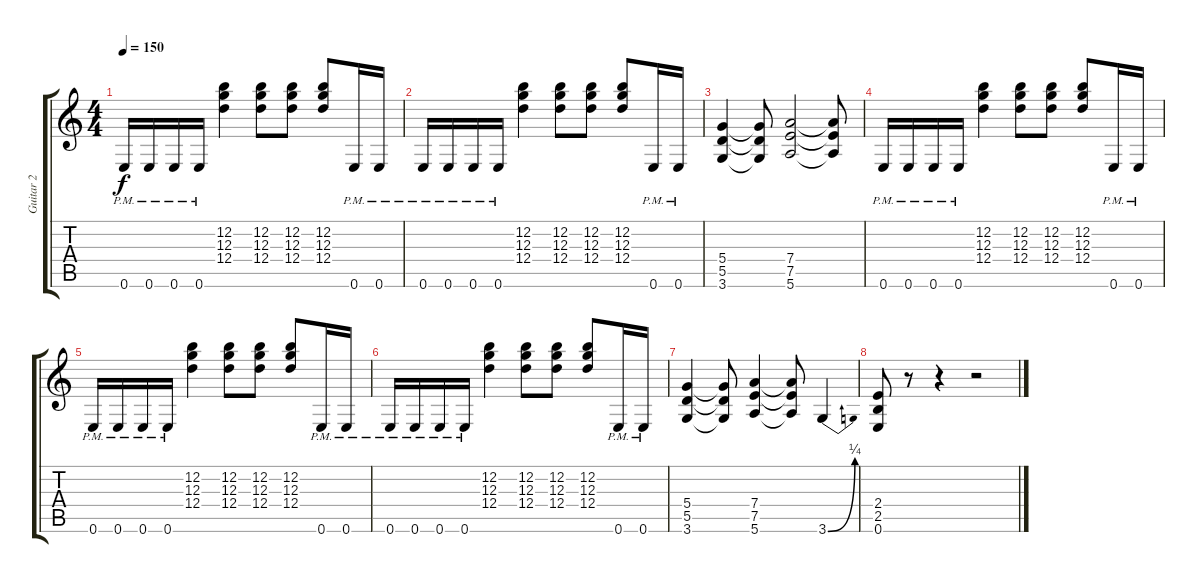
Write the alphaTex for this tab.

\track ("Guitar 2" "Guitar 2") {instrument overdrivenguitar}
\staff {score tabs}
\tuning (E4 B3 G3 D3 A2 E2) {hide}
\ts (4 4)
\tempo 150
\clef g2
\ks c
0.6{pm}.16{dy f} 0.6{pm}.16 0.6{pm}.16 0.6{pm}.16 (12.2 12.3 12.4).4 (12.2 12.3 12.4).8 (12.2 12.3 12.4).8 (12.2 12.3 12.4).8 0.6{pm}.16 0.6{pm}.16 |
0.6{pm}.16 0.6{pm}.16 0.6{pm}.16 0.6{pm}.16 (12.2 12.3 12.4).4 (12.2 12.3 12.4).8 (12.2 12.3 12.4).8 (12.2 12.3 12.4).8 0.6{pm}.16 0.6{pm}.16 |
(5.4 5.5 3.6).4 (5.4{t} 5.5{t} 3.6{t}).8 (7.4 7.5 5.6).2 (7.4{t} 7.5{t} 5.6{t}).8 |
0.6{pm}.16 0.6{pm}.16 0.6{pm}.16 0.6{pm}.16 (12.2 12.3 12.4).4 (12.2 12.3 12.4).8 (12.2 12.3 12.4).8 (12.2 12.3 12.4).8 0.6{pm}.16 0.6{pm}.16 |
0.6{pm}.16 0.6{pm}.16 0.6{pm}.16 0.6{pm}.16 (12.2 12.3 12.4).4 (12.2 12.3 12.4).8 (12.2 12.3 12.4).8 (12.2 12.3 12.4).8 0.6{pm}.16 0.6{pm}.16 |
0.6{pm}.16 0.6{pm}.16 0.6{pm}.16 0.6{pm}.16 (12.2 12.3 12.4).4 (12.2 12.3 12.4).8 (12.2 12.3 12.4).8 (12.2 12.3 12.4).8 0.6{pm}.16 0.6{pm}.16 |
(5.4 5.5 3.6).4 (5.4{t} 5.5{t} 3.6{t}).8 (7.4 7.5 5.6).4 (7.4{t} 7.5{t} 5.6{t}).8 3.6{be (bend 0 0 60 1)}.4 |
(2.4 2.5 0.6).8 r.8 r.4 r.2
